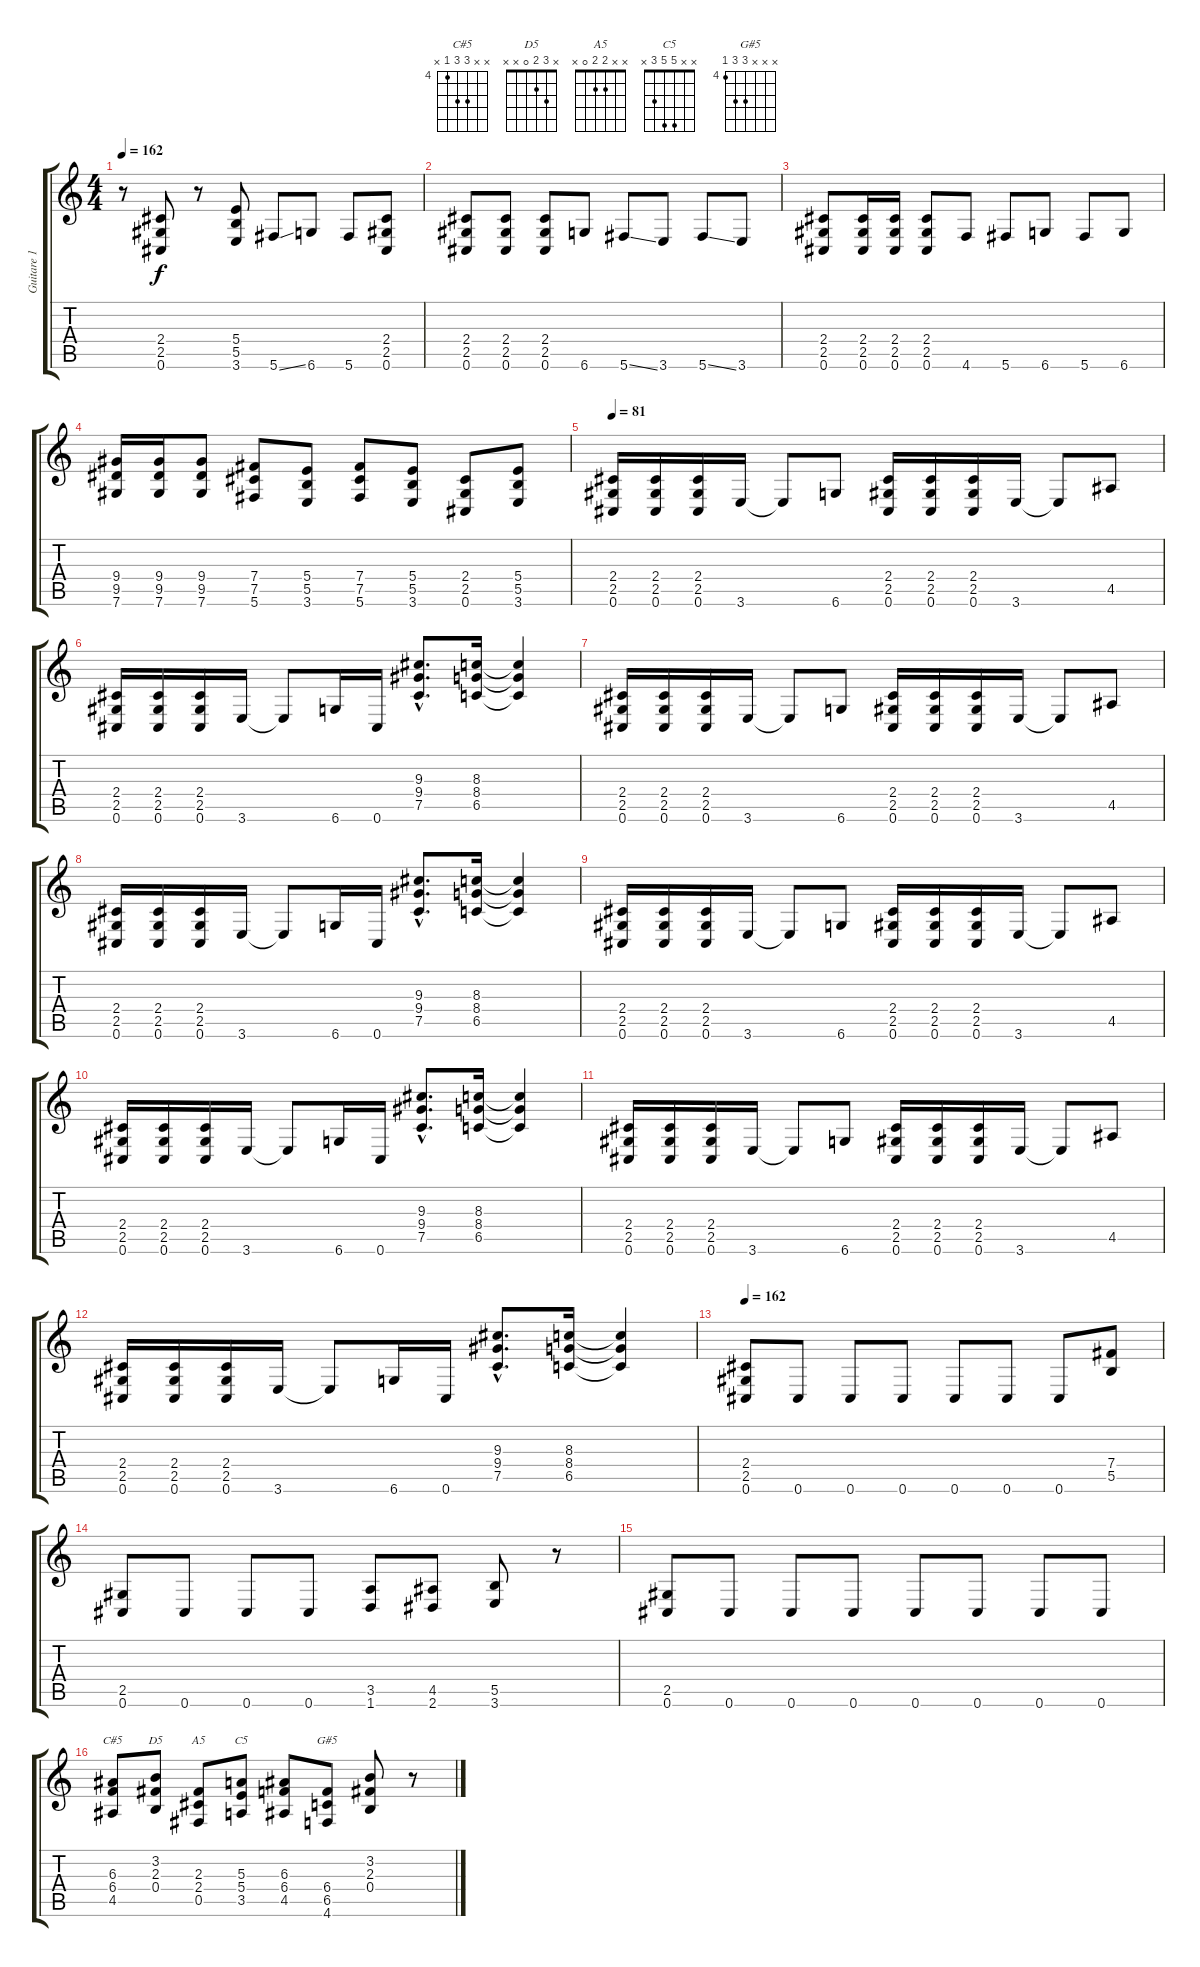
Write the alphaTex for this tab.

\track ("Guitare 1" "Guitare 1") {instrument distortionguitar}
\staff {score tabs}
\tuning (Db4 Ab3 E3 B2 Gb2 Db2) {hide}
\chord ("C#5" x x 6 6 4 x) {firstfret 4}
\chord ("D5" x 3 2 0 x x)
\chord ("A5" x x 2 2 0 x)
\chord ("C5" x x 5 5 3 x)
\chord ("G#5" x x x 6 6 4) {firstfret 4}
\ts (4 4)
\tempo 162
\clef g2
\ks c
r.8{dy f} (2.4 2.5 0.6).8 r.8 (5.4 5.5 3.6).8 5.6{ss}.8 6.6.8 5.6.8 (2.4 2.5 0.6).8 |
(2.4 2.5 0.6).8 (2.4 2.5 0.6).8 (2.4 2.5 0.6).8 6.6.8 5.6{ss}.8 3.6.8 5.6{ss}.8 3.6.8 |
(2.4 2.5 0.6).8 (2.4 2.5 0.6).16 (2.4 2.5 0.6).16 (2.4 2.5 0.6).8 4.6.8 5.6.8 6.6.8 5.6.8 6.6.8 |
(9.4 9.5 7.6).16 (9.4 9.5 7.6).16 (9.4 9.5 7.6).8 (7.4 7.5 5.6).8 (5.4 5.5 3.6).8 (7.4 7.5 5.6).8 (5.4 5.5 3.6).8 (2.4 2.5 0.6).8 (5.4 5.5 3.6).8 |
\tempo 81
(2.4 2.5 0.6).16 (2.4 2.5 0.6).16 (2.4 2.5 0.6).16 3.6.16 3.6{t}.8 6.6.8 (2.4 2.5 0.6).16 (2.4 2.5 0.6).16 (2.4 2.5 0.6).16 3.6.16 3.6{t}.8 4.5.8 |
(2.4 2.5 0.6).16 (2.4 2.5 0.6).16 (2.4 2.5 0.6).16 3.6.16 3.6{t}.8 6.6.16 0.6.16 (9.3{hac} 9.4{hac} 7.5{hac}).8{d} (8.3 8.4 6.5).16 (8.3{t} 8.4{t} 6.5{t}).4 |
(2.4 2.5 0.6).16 (2.4 2.5 0.6).16 (2.4 2.5 0.6).16 3.6.16 3.6{t}.8 6.6.8 (2.4 2.5 0.6).16 (2.4 2.5 0.6).16 (2.4 2.5 0.6).16 3.6.16 3.6{t}.8 4.5.8 |
(2.4 2.5 0.6).16 (2.4 2.5 0.6).16 (2.4 2.5 0.6).16 3.6.16 3.6{t}.8 6.6.16 0.6.16 (9.3{hac} 9.4{hac} 7.5{hac}).8{d} (8.3 8.4 6.5).16 (8.3{t} 8.4{t} 6.5{t}).4 |
(2.4 2.5 0.6).16 (2.4 2.5 0.6).16 (2.4 2.5 0.6).16 3.6.16 3.6{t}.8 6.6.8 (2.4 2.5 0.6).16 (2.4 2.5 0.6).16 (2.4 2.5 0.6).16 3.6.16 3.6{t}.8 4.5.8 |
(2.4 2.5 0.6).16 (2.4 2.5 0.6).16 (2.4 2.5 0.6).16 3.6.16 3.6{t}.8 6.6.16 0.6.16 (9.3{hac} 9.4{hac} 7.5{hac}).8{d} (8.3 8.4 6.5).16 (8.3{t} 8.4{t} 6.5{t}).4 |
(2.4 2.5 0.6).16 (2.4 2.5 0.6).16 (2.4 2.5 0.6).16 3.6.16 3.6{t}.8 6.6.8 (2.4 2.5 0.6).16 (2.4 2.5 0.6).16 (2.4 2.5 0.6).16 3.6.16 3.6{t}.8 4.5.8 |
(2.4 2.5 0.6).16 (2.4 2.5 0.6).16 (2.4 2.5 0.6).16 3.6.16 3.6{t}.8 6.6.16 0.6.16 (9.3{hac} 9.4{hac} 7.5{hac}).8{d} (8.3 8.4 6.5).16 (8.3{t} 8.4{t} 6.5{t}).4 |
\tempo 162
(2.4 2.5 0.6).8 0.6.8 0.6.8 0.6.8 0.6.8 0.6.8 0.6.8 (7.4 5.5).8 |
(2.5 0.6).8 0.6.8 0.6.8 0.6.8 (3.5 1.6).8 (4.5 2.6).8 (5.5 3.6).8 r.8 |
(2.5 0.6).8 0.6.8 0.6.8 0.6.8 0.6.8 0.6.8 0.6.8 0.6.8 |
(6.3 6.4 4.5).8{ch "C#5"} (3.2 2.3 0.4).8{ch "D5"} (2.3 2.4 0.5).8{ch "A5"} (5.3 5.4 3.5).8{ch "C5"} (6.3 6.4 4.5).8 (6.4 6.5 4.6).8{ch "G#5"} (3.2 2.3 0.4).8 r.8
